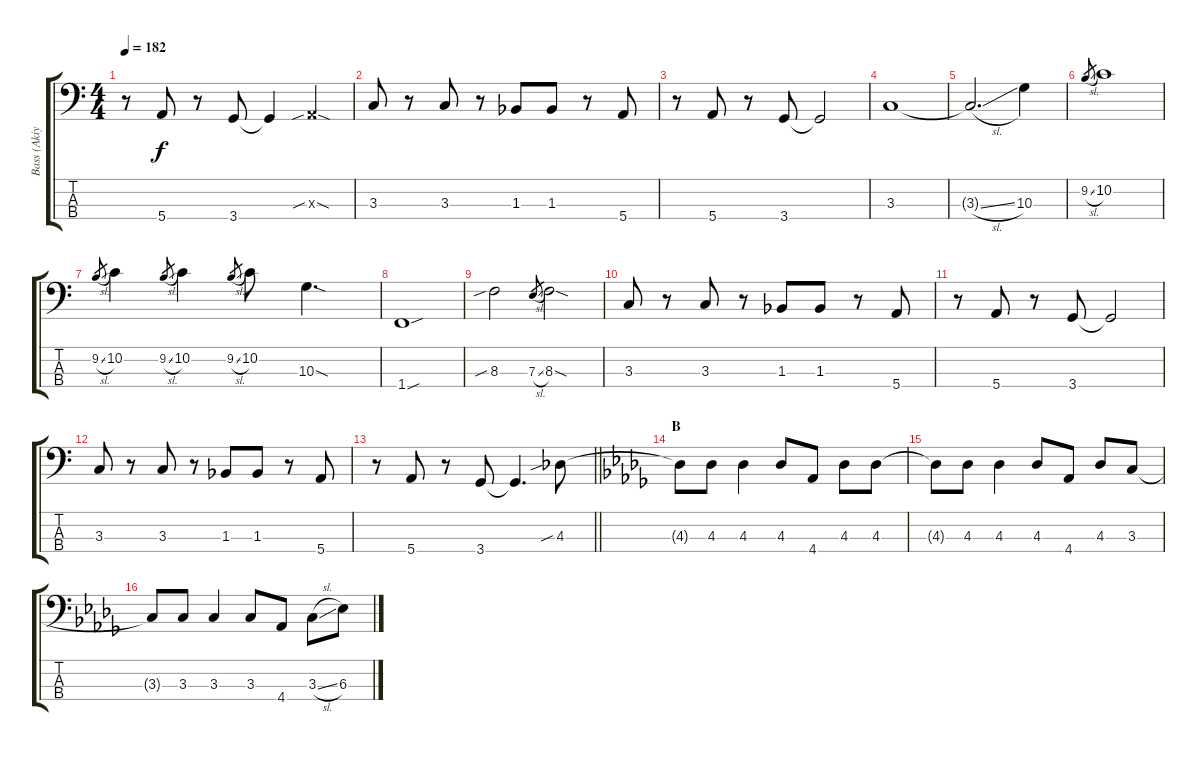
\track ("Bass (Akiyama Mio)" "Bass (Akiy") {instrument electricbassfinger}
\staff {score tabs}
\tuning (G2 D2 A1 E1) {hide}
\ts (4 4)
\tempo 182
\clef f4
\ks c
r.8{dy f} 5.4.8 r.8 3.4.8 3.4{t}.4 0.3{sib sod x}.4 |
3.3.8 r.8 3.3.8 r.8 1.3{acc b}.8 1.3{acc b}.8 r.8 5.4.8 |
r.8 5.4.8 r.8 3.4.8 3.4{t}.2 |
3.3.1 |
3.3{sl t}.2{d} 10.3.4 |
9.2{sl}.8{gr} 10.2.1 |
9.2{sl}.8{gr} 10.2.4 9.2{sl}.8{gr} 10.2.4 9.2{sl}.8{gr} 10.2.8 10.3{sod}.4{d} |
1.4{sou}.1 |
8.3{sib}.2 7.3{sl}.8{gr} 8.3{sod}.2 |
3.3.8 r.8 3.3.8 r.8 1.3{acc b}.8 1.3{acc b}.8 r.8 5.4.8 |
r.8 5.4.8 r.8 3.4.8 3.4{t}.2 |
3.3.8 r.8 3.3.8 r.8 1.3{acc b}.8 1.3{acc b}.8 r.8 5.4.8 |
\barLineRight lightlight
r.8 5.4.8 r.8 3.4.8 3.4{t}.4{d} 4.3{sib acc b}.8 |
\section ("" "B")
\ks db
4.3{t}.8 4.3.8 4.3.4 4.3.8 4.4.8 4.3.8 4.3.8 |
4.3{t}.8 4.3.8 4.3.4 4.3.8 4.4.8 4.3.8 3.3.8 |
3.3{t}.8 3.3.8 3.3.4 3.3.8 4.4.8 3.3{sl}.8 6.3.8
